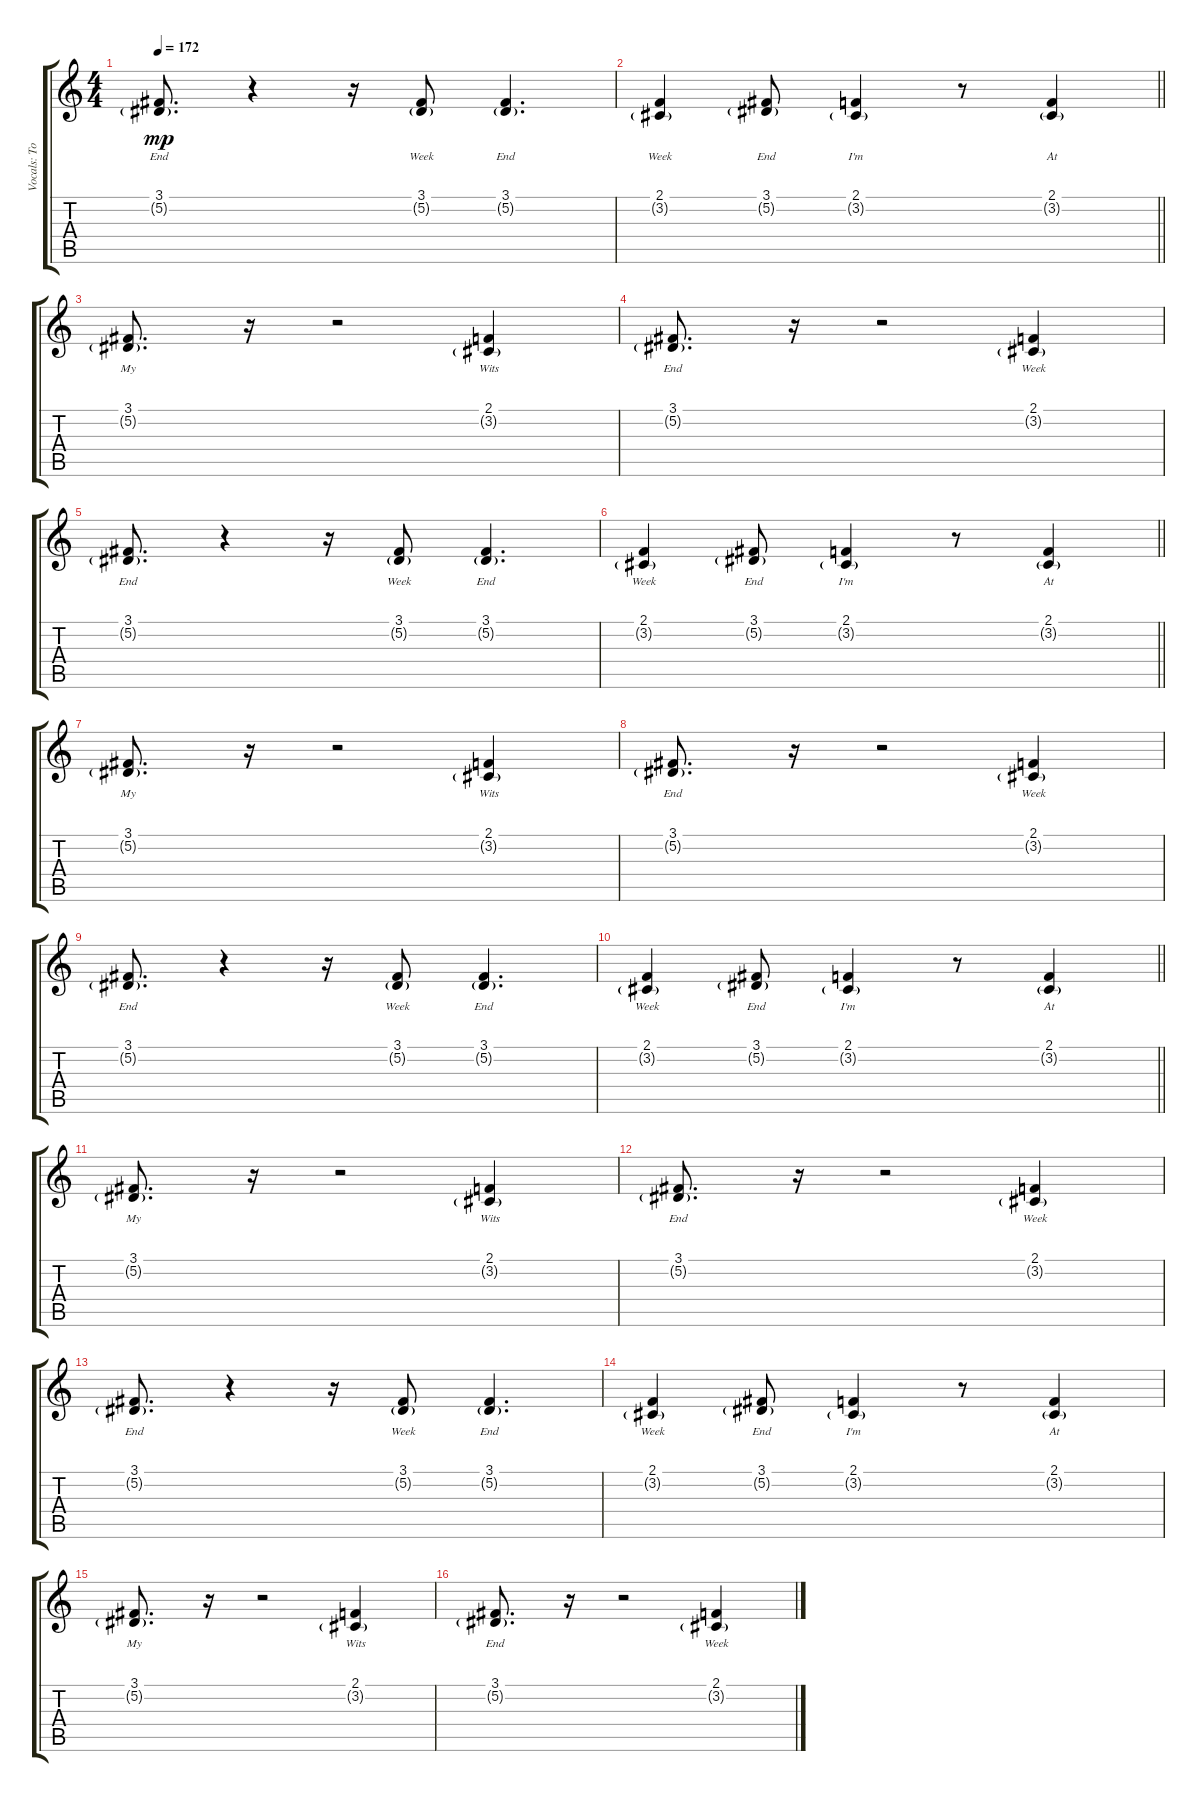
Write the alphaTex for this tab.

\track ("Vocals: Toshi" "Vocals: To") {instrument tenorsax}
\staff {score tabs}
\tuning (Eb4 Bb3 Gb3 Db3 Ab2 Eb2) {hide}
\ts (4 4)
\tempo 172
\clef g2
\ks c
(3.1 5.2{g}).8{d lyrics (0 "End") lyrics (1 "") lyrics (2 "") lyrics (3 "") lyrics (4 "") dy mp} r.4 r.16 (3.1 5.2{g}).8{lyrics (0 "Week") lyrics (1 "") lyrics (2 "") lyrics (3 "") lyrics (4 "")} (3.1 5.2{g}).4{d lyrics (0 "End") lyrics (1 "") lyrics (2 "") lyrics (3 "") lyrics (4 "")} |
\barLineRight lightlight
(2.1 3.2{g}).4{lyrics (0 "Week") lyrics (1 "") lyrics (2 "") lyrics (3 "") lyrics (4 "")} (3.1 5.2{g}).8{lyrics (0 "End") lyrics (1 "") lyrics (2 "") lyrics (3 "") lyrics (4 "")} (2.1 3.2{g}).4{lyrics (0 "I'm") lyrics (1 "") lyrics (2 "") lyrics (3 "") lyrics (4 "")} r.8 (2.1 3.2{g}).4{lyrics (0 "At") lyrics (1 "") lyrics (2 "") lyrics (3 "") lyrics (4 "")} |
(3.1 5.2{g}).8{d lyrics (0 "My") lyrics (1 "") lyrics (2 "") lyrics (3 "") lyrics (4 "")} r.16 r.2 (2.1 3.2{g}).4{lyrics (0 "Wits") lyrics (1 "") lyrics (2 "") lyrics (3 "") lyrics (4 "")} |
(3.1 5.2{g}).8{d lyrics (0 "End") lyrics (1 "") lyrics (2 "") lyrics (3 "") lyrics (4 "")} r.16 r.2 (2.1 3.2{g}).4{lyrics (0 "Week") lyrics (1 "") lyrics (2 "") lyrics (3 "") lyrics (4 "")} |
(3.1 5.2{g}).8{d lyrics (0 "End") lyrics (1 "") lyrics (2 "") lyrics (3 "") lyrics (4 "")} r.4 r.16 (3.1 5.2{g}).8{lyrics (0 "Week") lyrics (1 "") lyrics (2 "") lyrics (3 "") lyrics (4 "")} (3.1 5.2{g}).4{d lyrics (0 "End") lyrics (1 "") lyrics (2 "") lyrics (3 "") lyrics (4 "")} |
\barLineRight lightlight
(2.1 3.2{g}).4{lyrics (0 "Week") lyrics (1 "") lyrics (2 "") lyrics (3 "") lyrics (4 "")} (3.1 5.2{g}).8{lyrics (0 "End") lyrics (1 "") lyrics (2 "") lyrics (3 "") lyrics (4 "")} (2.1 3.2{g}).4{lyrics (0 "I'm") lyrics (1 "") lyrics (2 "") lyrics (3 "") lyrics (4 "")} r.8 (2.1 3.2{g}).4{lyrics (0 "At") lyrics (1 "") lyrics (2 "") lyrics (3 "") lyrics (4 "")} |
(3.1 5.2{g}).8{d lyrics (0 "My") lyrics (1 "") lyrics (2 "") lyrics (3 "") lyrics (4 "")} r.16 r.2 (2.1 3.2{g}).4{lyrics (0 "Wits") lyrics (1 "") lyrics (2 "") lyrics (3 "") lyrics (4 "")} |
(3.1 5.2{g}).8{d lyrics (0 "End") lyrics (1 "") lyrics (2 "") lyrics (3 "") lyrics (4 "")} r.16 r.2 (2.1 3.2{g}).4{lyrics (0 "Week") lyrics (1 "") lyrics (2 "") lyrics (3 "") lyrics (4 "")} |
(3.1 5.2{g}).8{d lyrics (0 "End") lyrics (1 "") lyrics (2 "") lyrics (3 "") lyrics (4 "")} r.4 r.16 (3.1 5.2{g}).8{lyrics (0 "Week") lyrics (1 "") lyrics (2 "") lyrics (3 "") lyrics (4 "")} (3.1 5.2{g}).4{d lyrics (0 "End") lyrics (1 "") lyrics (2 "") lyrics (3 "") lyrics (4 "")} |
\barLineRight lightlight
(2.1 3.2{g}).4{lyrics (0 "Week") lyrics (1 "") lyrics (2 "") lyrics (3 "") lyrics (4 "")} (3.1 5.2{g}).8{lyrics (0 "End") lyrics (1 "") lyrics (2 "") lyrics (3 "") lyrics (4 "")} (2.1 3.2{g}).4{lyrics (0 "I'm") lyrics (1 "") lyrics (2 "") lyrics (3 "") lyrics (4 "")} r.8 (2.1 3.2{g}).4{lyrics (0 "At") lyrics (1 "") lyrics (2 "") lyrics (3 "") lyrics (4 "")} |
(3.1 5.2{g}).8{d lyrics (0 "My") lyrics (1 "") lyrics (2 "") lyrics (3 "") lyrics (4 "")} r.16 r.2 (2.1 3.2{g}).4{lyrics (0 "Wits") lyrics (1 "") lyrics (2 "") lyrics (3 "") lyrics (4 "")} |
(3.1 5.2{g}).8{d lyrics (0 "End") lyrics (1 "") lyrics (2 "") lyrics (3 "") lyrics (4 "")} r.16 r.2 (2.1 3.2{g}).4{lyrics (0 "Week") lyrics (1 "") lyrics (2 "") lyrics (3 "") lyrics (4 "")} |
(3.1 5.2{g}).8{d lyrics (0 "End") lyrics (1 "") lyrics (2 "") lyrics (3 "") lyrics (4 "")} r.4 r.16 (3.1 5.2{g}).8{lyrics (0 "Week") lyrics (1 "") lyrics (2 "") lyrics (3 "") lyrics (4 "")} (3.1 5.2{g}).4{d lyrics (0 "End") lyrics (1 "") lyrics (2 "") lyrics (3 "") lyrics (4 "")} |
(2.1 3.2{g}).4{lyrics (0 "Week") lyrics (1 "") lyrics (2 "") lyrics (3 "") lyrics (4 "")} (3.1 5.2{g}).8{lyrics (0 "End") lyrics (1 "") lyrics (2 "") lyrics (3 "") lyrics (4 "")} (2.1 3.2{g}).4{lyrics (0 "I'm") lyrics (1 "") lyrics (2 "") lyrics (3 "") lyrics (4 "")} r.8 (2.1 3.2{g}).4{lyrics (0 "At") lyrics (1 "") lyrics (2 "") lyrics (3 "") lyrics (4 "")} |
(3.1 5.2{g}).8{d lyrics (0 "My") lyrics (1 "") lyrics (2 "") lyrics (3 "") lyrics (4 "")} r.16 r.2 (2.1 3.2{g}).4{lyrics (0 "Wits") lyrics (1 "") lyrics (2 "") lyrics (3 "") lyrics (4 "")} |
(3.1 5.2{g}).8{d lyrics (0 "End") lyrics (1 "") lyrics (2 "") lyrics (3 "") lyrics (4 "")} r.16 r.2 (2.1 3.2{g}).4{lyrics (0 "Week") lyrics (1 "") lyrics (2 "") lyrics (3 "") lyrics (4 "")}
